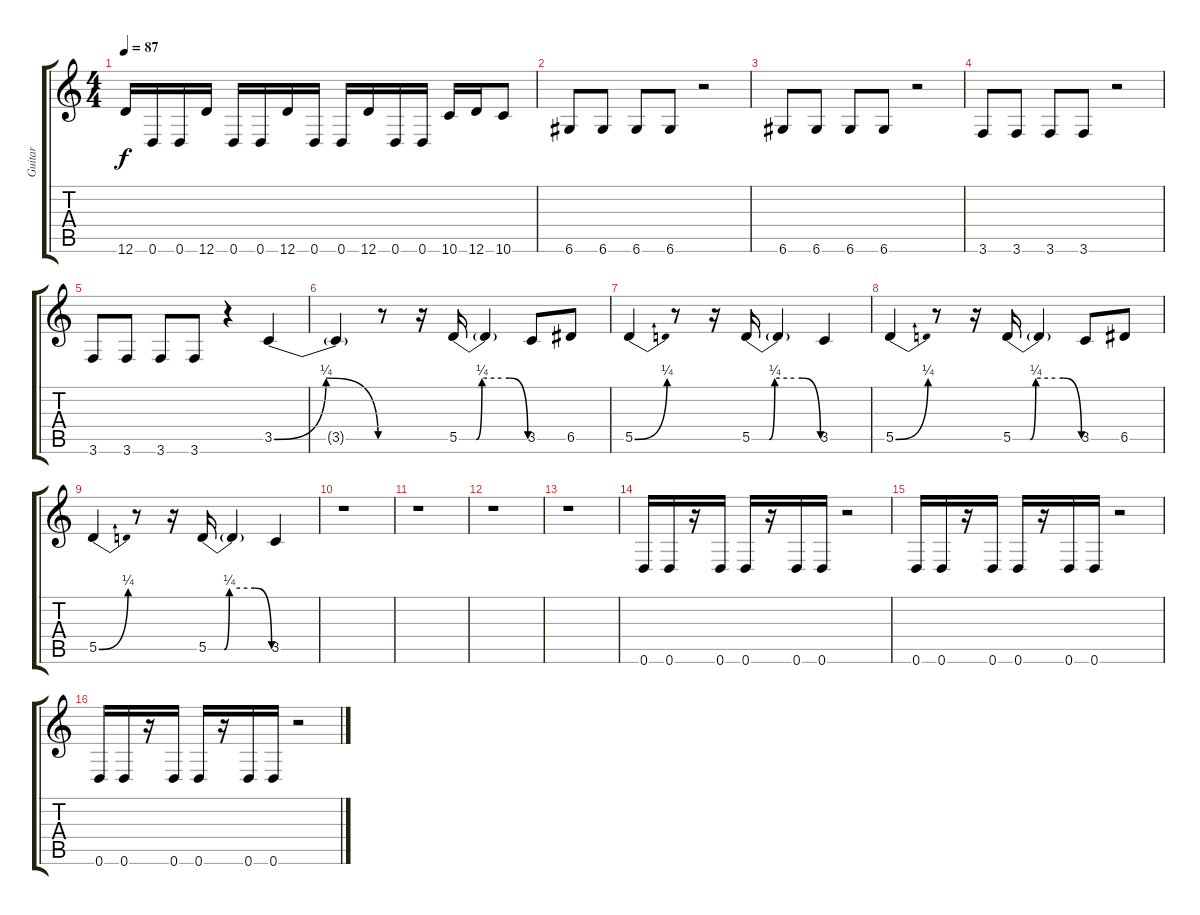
\track ("Guitar" "Guitar") {instrument overdrivenguitar}
\staff {score tabs}
\tuning (E4 B3 G3 D3 A2 D2) {hide}
\ts (4 4)
\tempo 87
\clef g2
\ks c
12.6.16{dy f} 0.6.16 0.6.16 12.6.16 0.6.16 0.6.16 12.6.16 0.6.16 0.6.16 12.6.16 0.6.16 0.6.16 10.6.16 12.6.16 10.6.8 |
6.6.8{balance 12} 6.6.8 6.6.8 6.6.8 r.2 |
6.6.8 6.6.8 6.6.8 6.6.8 r.2 |
3.6.8 3.6.8 3.6.8 3.6.8 r.2 |
3.6.8 3.6.8 3.6.8 3.6.8 r.4 3.5{be (bendrelease 0 0 30 1 30 1 60 0)}.4 |
3.5{t}.4 r.8 r.16 5.5{be (custom 0 0 15 0 20 1 37 1 44 1 60 0)}.16 5.5{t}.4 3.5.8 6.5.8 |
5.5{be (bend 0 0 60 1)}.4 r.8 r.16 5.5{be (custom 0 0 15 0 20 1 37 1 44 1 60 0)}.16 5.5{t}.4 3.5.4 |
5.5{be (bend 0 0 60 1)}.4 r.8 r.16 5.5{be (custom 0 0 15 0 20 1 37 1 44 1 60 0)}.16 5.5{t}.4 3.5.8 6.5.8 |
5.5{be (bend 0 0 60 1)}.4 r.8 r.16 5.5{be (custom 0 0 15 0 20 1 37 1 44 1 60 0)}.16 5.5{t}.4 3.5.4 |
r.1 |
r.1 |
r.1 |
r.1 |
0.6.16{balance 8} 0.6.16 r.16 0.6.16 0.6.16 r.16 0.6.16 0.6.16 r.2 |
0.6.16 0.6.16 r.16 0.6.16 0.6.16 r.16 0.6.16 0.6.16 r.2 |
0.6.16 0.6.16 r.16 0.6.16 0.6.16 r.16 0.6.16 0.6.16 r.2
